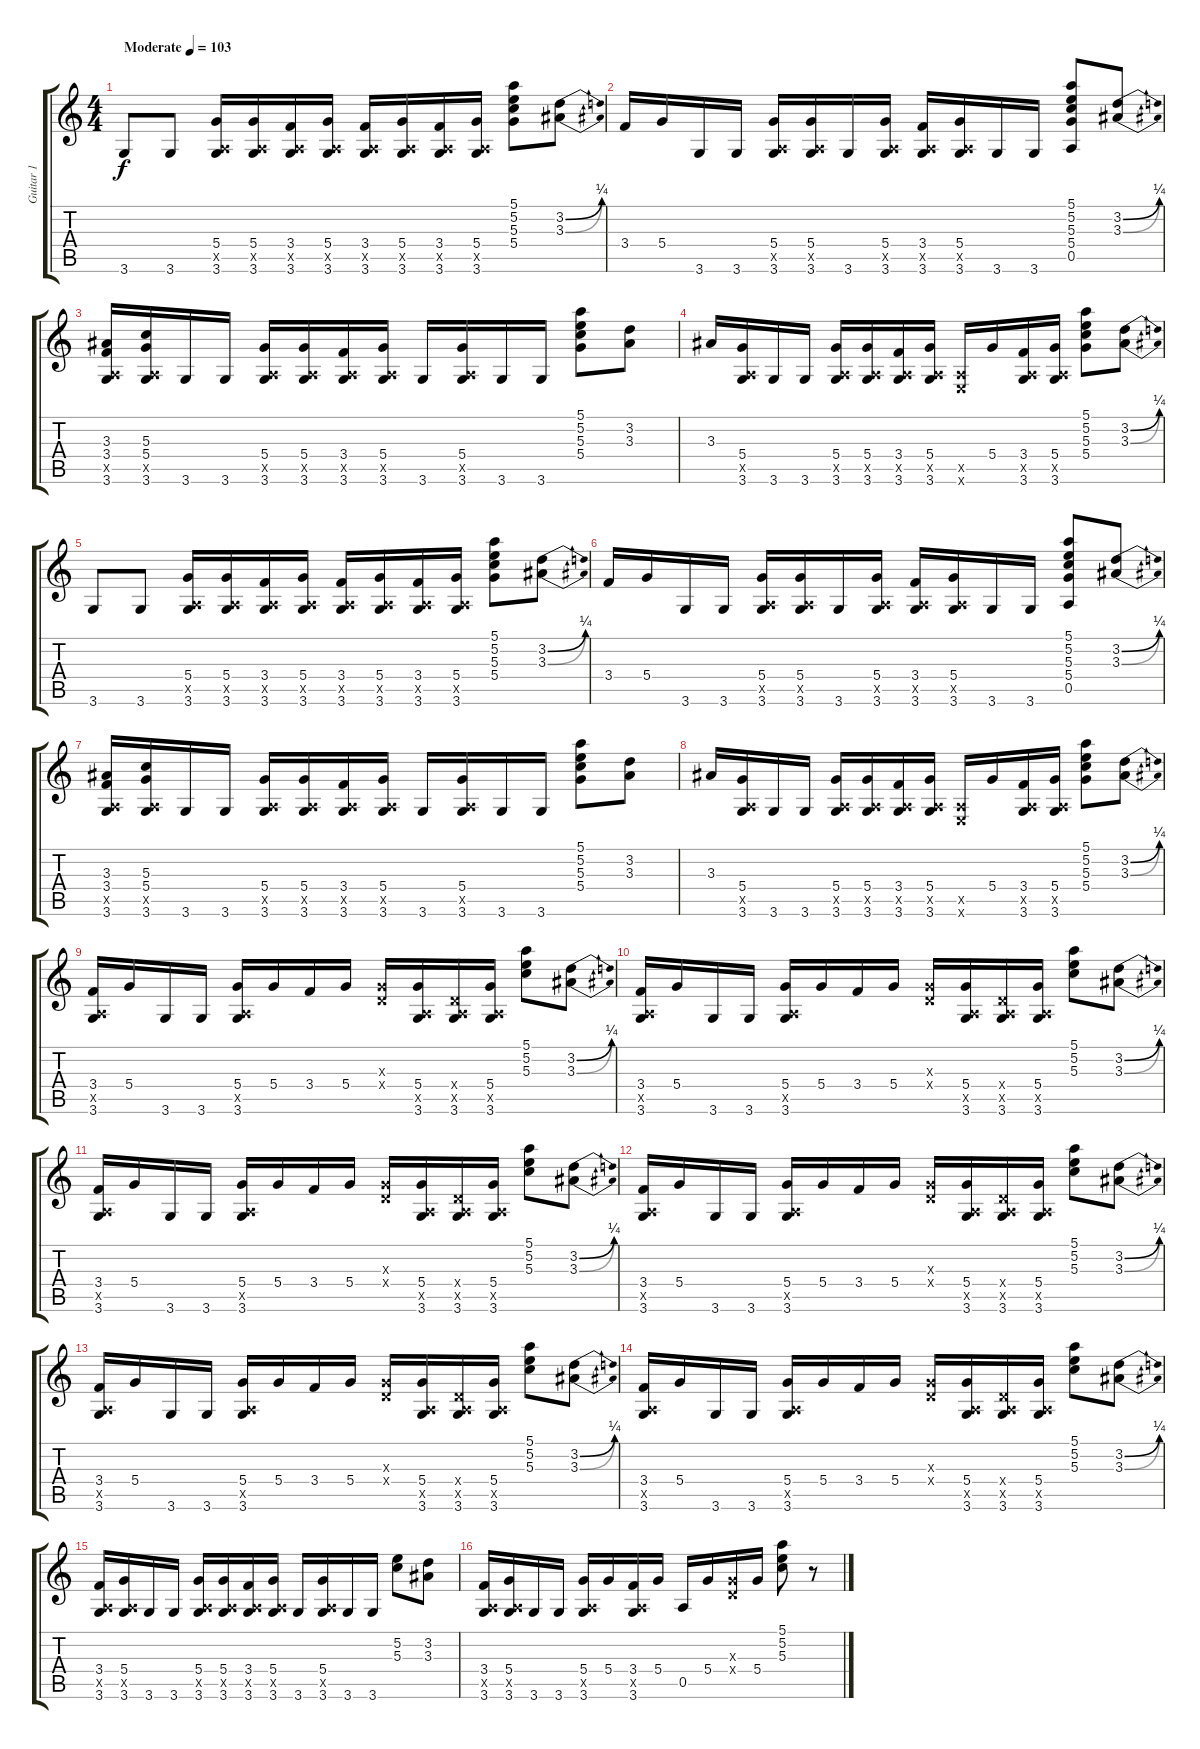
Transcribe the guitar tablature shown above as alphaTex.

\track ("Guitar 1" "Guitar 1") {instrument electricguitarclean}
\staff {score tabs}
\tuning (E4 B3 G3 D3 A2 E2) {hide}
\ts (4 4)
\tempo (103 "Moderate")
\clef g2
\ks c
3.6.8{dy f instrument electricguitarclean} 3.6.8 (5.4 0.5{x} 3.6).16 (5.4 0.5{x} 3.6).16 (3.4 0.5{x} 3.6).16 (5.4 0.5{x} 3.6).16 (3.4 0.5{x} 3.6).16 (5.4 0.5{x} 3.6).16 (3.4 0.5{x} 3.6).16 (5.4 0.5{x} 3.6).16 (5.1 5.2 5.3 5.4).8 (3.2{be (bend 0 0 60 1)} 3.3{be (bend 0 0 60 1)}).8 |
3.4.16 5.4.16 3.6.16 3.6.16 (5.4 0.5{x} 3.6).16 (5.4 0.5{x} 3.6).16 3.6.16 (5.4 0.5{x} 3.6).16 (3.4 0.5{x} 3.6).16 (5.4 0.5{x} 3.6).16 3.6.16 3.6.16 (5.1 5.2 5.3 5.4 0.5).8 (3.2{be (bend 0 0 60 1)} 3.3{be (bend 0 0 60 1)}).8 |
(3.3 3.4 0.5{x} 3.6).16 (5.3 5.4 0.5{x} 3.6).16 3.6.16 3.6.16 (5.4 0.5{x} 3.6).16 (5.4 0.5{x} 3.6).16 (3.4 0.5{x} 3.6).16 (5.4 0.5{x} 3.6).16 3.6.16 (5.4 0.5{x} 3.6).16 3.6.16 3.6.16 (5.1 5.2 5.3 5.4).8 (3.2 3.3).8 |
3.3.16 (5.4 0.5{x} 3.6).16 3.6.16 3.6.16 (5.4 0.5{x} 3.6).16 (5.4 0.5{x} 3.6).16 (3.4 0.5{x} 3.6).16 (5.4 0.5{x} 3.6).16 (0.5{x} 0.6{x}).16 5.4.16 (3.4 0.5{x} 3.6).16 (5.4 0.5{x} 3.6).16 (5.1 5.2 5.3 5.4).8 (3.2{be (bend 0 0 60 1)} 3.3{be (bend 0 0 60 1)}).8 |
3.6.8 3.6.8 (5.4 0.5{x} 3.6).16 (5.4 0.5{x} 3.6).16 (3.4 0.5{x} 3.6).16 (5.4 0.5{x} 3.6).16 (3.4 0.5{x} 3.6).16 (5.4 0.5{x} 3.6).16 (3.4 0.5{x} 3.6).16 (5.4 0.5{x} 3.6).16 (5.1 5.2 5.3 5.4).8 (3.2{be (bend 0 0 60 1)} 3.3{be (bend 0 0 60 1)}).8 |
3.4.16 5.4.16 3.6.16 3.6.16 (5.4 0.5{x} 3.6).16 (5.4 0.5{x} 3.6).16 3.6.16 (5.4 0.5{x} 3.6).16 (3.4 0.5{x} 3.6).16 (5.4 0.5{x} 3.6).16 3.6.16 3.6.16 (5.1 5.2 5.3 5.4 0.5).8 (3.2{be (bend 0 0 60 1)} 3.3{be (bend 0 0 60 1)}).8 |
(3.3 3.4 0.5{x} 3.6).16 (5.3 5.4 0.5{x} 3.6).16 3.6.16 3.6.16 (5.4 0.5{x} 3.6).16 (5.4 0.5{x} 3.6).16 (3.4 0.5{x} 3.6).16 (5.4 0.5{x} 3.6).16 3.6.16 (5.4 0.5{x} 3.6).16 3.6.16 3.6.16 (5.1 5.2 5.3 5.4).8 (3.2 3.3).8 |
3.3.16 (5.4 0.5{x} 3.6).16 3.6.16 3.6.16 (5.4 0.5{x} 3.6).16 (5.4 0.5{x} 3.6).16 (3.4 0.5{x} 3.6).16 (5.4 0.5{x} 3.6).16 (0.5{x} 0.6{x}).16 5.4.16 (3.4 0.5{x} 3.6).16 (5.4 0.5{x} 3.6).16 (5.1 5.2 5.3 5.4).8 (3.2{be (bend 0 0 60 1)} 3.3{be (bend 0 0 60 1)}).8 |
(3.4 0.5{x} 3.6).16 5.4.16 3.6.16 3.6.16 (5.4 0.5{x} 3.6).16 5.4.16 3.4.16 5.4.16 (0.3{x} 0.4{x}).16 (5.4 0.5{x} 3.6).16 (0.4{x} 0.5{x} 3.6).16 (5.4 0.5{x} 3.6).16 (5.1 5.2 5.3).8 (3.2{be (bend 0 0 60 1)} 3.3{be (bend 0 0 60 1)}).8 |
(3.4 0.5{x} 3.6).16 5.4.16 3.6.16 3.6.16 (5.4 0.5{x} 3.6).16 5.4.16 3.4.16 5.4.16 (0.3{x} 0.4{x}).16 (5.4 0.5{x} 3.6).16 (0.4{x} 0.5{x} 3.6).16 (5.4 0.5{x} 3.6).16 (5.1 5.2 5.3).8 (3.2{be (bend 0 0 60 1)} 3.3{be (bend 0 0 60 1)}).8 |
(3.4 0.5{x} 3.6).16 5.4.16 3.6.16 3.6.16 (5.4 0.5{x} 3.6).16 5.4.16 3.4.16 5.4.16 (0.3{x} 0.4{x}).16 (5.4 0.5{x} 3.6).16 (0.4{x} 0.5{x} 3.6).16 (5.4 0.5{x} 3.6).16 (5.1 5.2 5.3).8 (3.2{be (bend 0 0 60 1)} 3.3{be (bend 0 0 60 1)}).8 |
(3.4 0.5{x} 3.6).16 5.4.16 3.6.16 3.6.16 (5.4 0.5{x} 3.6).16 5.4.16 3.4.16 5.4.16 (0.3{x} 0.4{x}).16 (5.4 0.5{x} 3.6).16 (0.4{x} 0.5{x} 3.6).16 (5.4 0.5{x} 3.6).16 (5.1 5.2 5.3).8 (3.2{be (bend 0 0 60 1)} 3.3{be (bend 0 0 60 1)}).8 |
(3.4 0.5{x} 3.6).16 5.4.16 3.6.16 3.6.16 (5.4 0.5{x} 3.6).16 5.4.16 3.4.16 5.4.16 (0.3{x} 0.4{x}).16 (5.4 0.5{x} 3.6).16 (0.4{x} 0.5{x} 3.6).16 (5.4 0.5{x} 3.6).16 (5.1 5.2 5.3).8 (3.2{be (bend 0 0 60 1)} 3.3{be (bend 0 0 60 1)}).8 |
(3.4 0.5{x} 3.6).16 5.4.16 3.6.16 3.6.16 (5.4 0.5{x} 3.6).16 5.4.16 3.4.16 5.4.16 (0.3{x} 0.4{x}).16 (5.4 0.5{x} 3.6).16 (0.4{x} 0.5{x} 3.6).16 (5.4 0.5{x} 3.6).16 (5.1 5.2 5.3).8 (3.2{be (bend 0 0 60 1)} 3.3{be (bend 0 0 60 1)}).8 |
(3.4 0.5{x} 3.6).16 (5.4 0.5{x} 3.6).16 3.6.16 3.6.16 (5.4 0.5{x} 3.6).16 (5.4 0.5{x} 3.6).16 (3.4 0.5{x} 3.6).16 (5.4 0.5{x} 3.6).16 3.6.16 (5.4 0.5{x} 3.6).16 3.6.16 3.6.16 (5.2 5.3).8 (3.2 3.3).8 |
(3.4 0.5{x} 3.6).16 (5.4 0.5{x} 3.6).16 3.6.16 3.6.16 (5.4 0.5{x} 3.6).16 5.4.16 (3.4 0.5{x} 3.6).16 5.4.16 0.5.16 5.4.16 (0.3{x} 0.4{x}).16 5.4.16 (5.1 5.2 5.3).8 r.8
